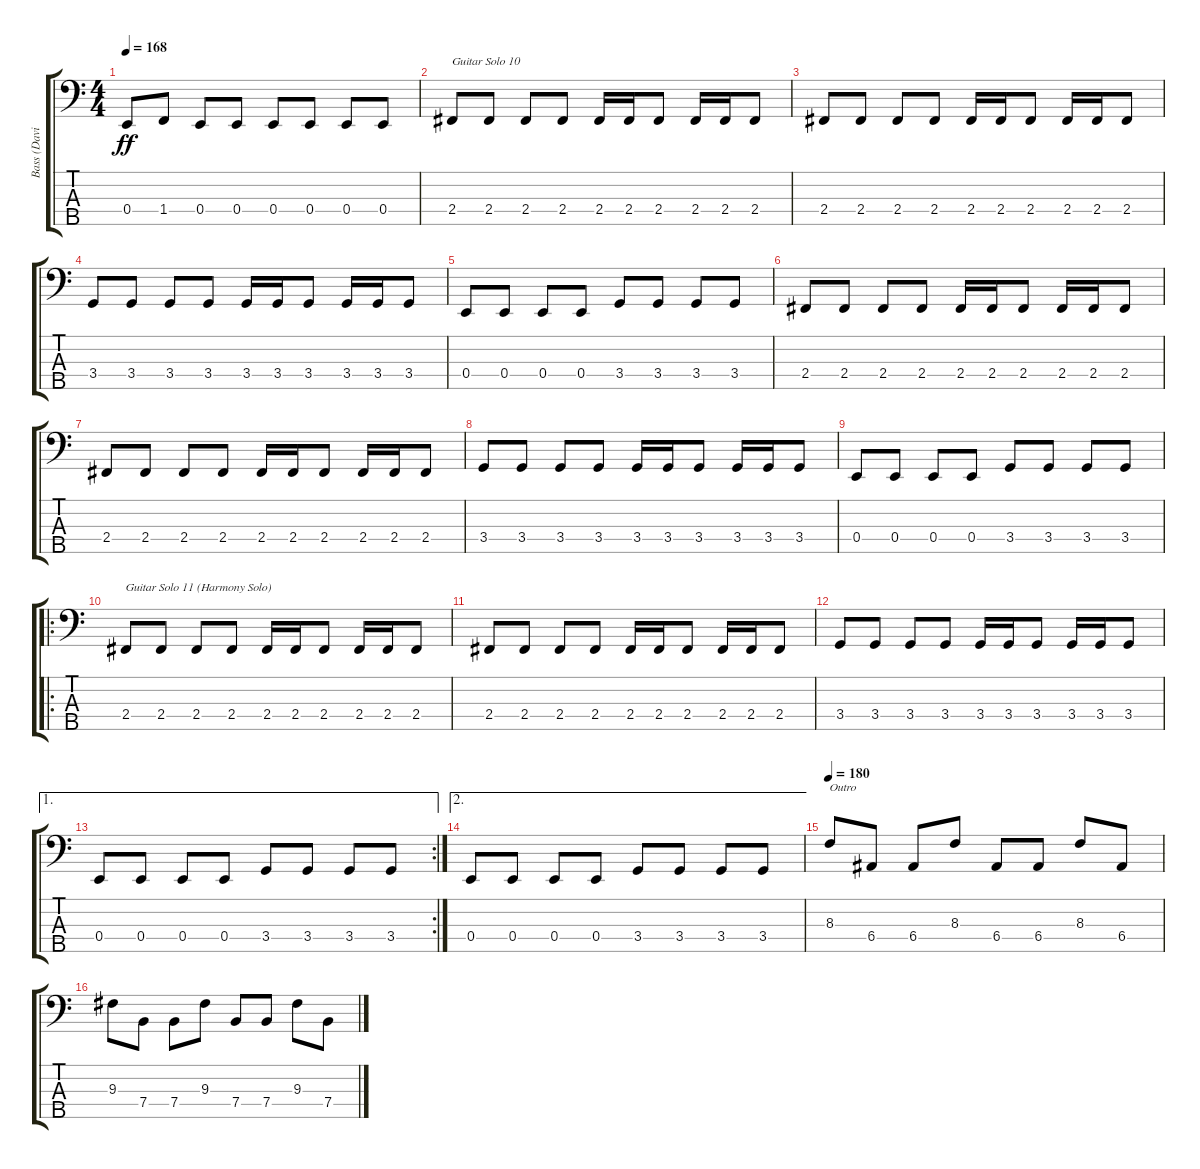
\track ("Bass (David Ellefson)" "Bass (Davi") {instrument electricbasspick}
\staff {score tabs}
\tuning (G2 D2 A1 E1 B0) {hide}
\ts (4 4)
\tempo 168
\clef f4
\ks c
0.4.8{dy ff} 1.4.8 0.4.8 0.4.8 0.4.8 0.4.8 0.4.8 0.4.8 |
2.4.8{txt "Guitar Solo 10"} 2.4.8 2.4.8 2.4.8 2.4.16 2.4.16 2.4.8 2.4.16 2.4.16 2.4.8 |
2.4.8 2.4.8 2.4.8 2.4.8 2.4.16 2.4.16 2.4.8 2.4.16 2.4.16 2.4.8 |
3.4.8 3.4.8 3.4.8 3.4.8 3.4.16 3.4.16 3.4.8 3.4.16 3.4.16 3.4.8 |
0.4.8 0.4.8 0.4.8 0.4.8 3.4.8 3.4.8 3.4.8 3.4.8 |
2.4.8 2.4.8 2.4.8 2.4.8 2.4.16 2.4.16 2.4.8 2.4.16 2.4.16 2.4.8 |
2.4.8 2.4.8 2.4.8 2.4.8 2.4.16 2.4.16 2.4.8 2.4.16 2.4.16 2.4.8 |
3.4.8 3.4.8 3.4.8 3.4.8 3.4.16 3.4.16 3.4.8 3.4.16 3.4.16 3.4.8 |
0.4.8 0.4.8 0.4.8 0.4.8 3.4.8 3.4.8 3.4.8 3.4.8 |
\ro
2.4.8{txt "Guitar Solo 11 (Harmony Solo)"} 2.4.8 2.4.8 2.4.8 2.4.16 2.4.16 2.4.8 2.4.16 2.4.16 2.4.8 |
2.4.8 2.4.8 2.4.8 2.4.8 2.4.16 2.4.16 2.4.8 2.4.16 2.4.16 2.4.8 |
3.4.8 3.4.8 3.4.8 3.4.8 3.4.16 3.4.16 3.4.8 3.4.16 3.4.16 3.4.8 |
\ae 1
\rc 2
0.4.8 0.4.8 0.4.8 0.4.8 3.4.8 3.4.8 3.4.8 3.4.8 |
\ae 2
0.4.8 0.4.8 0.4.8 0.4.8 3.4.8 3.4.8 3.4.8 3.4.8 |
\tempo 180
8.3.8{txt "Outro"} 6.4.8 6.4.8 8.3.8 6.4.8 6.4.8 8.3.8 6.4.8 |
9.3.8 7.4.8 7.4.8 9.3.8 7.4.8 7.4.8 9.3.8 7.4.8
